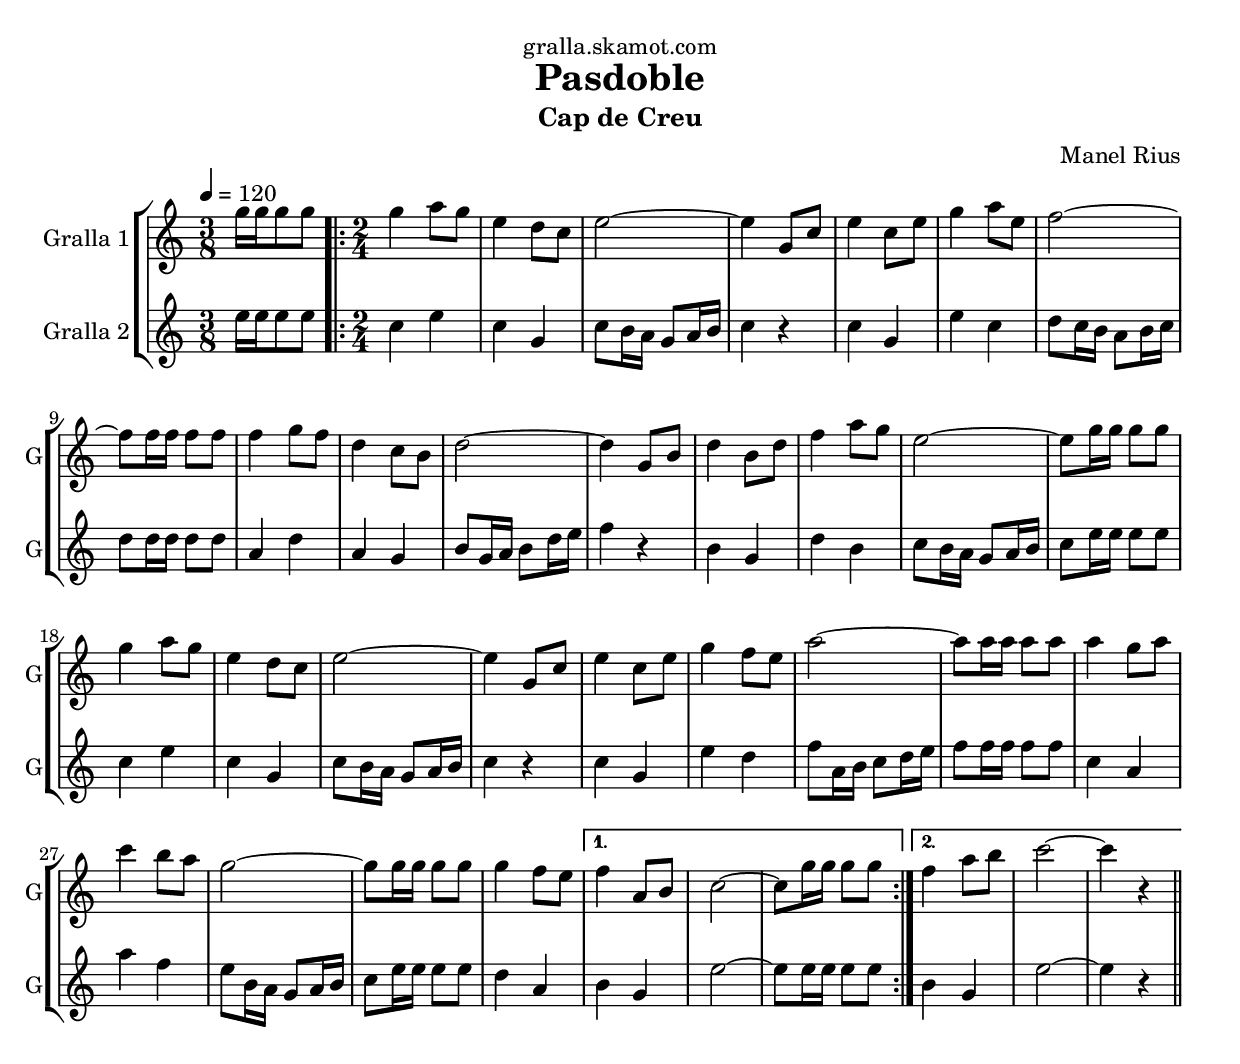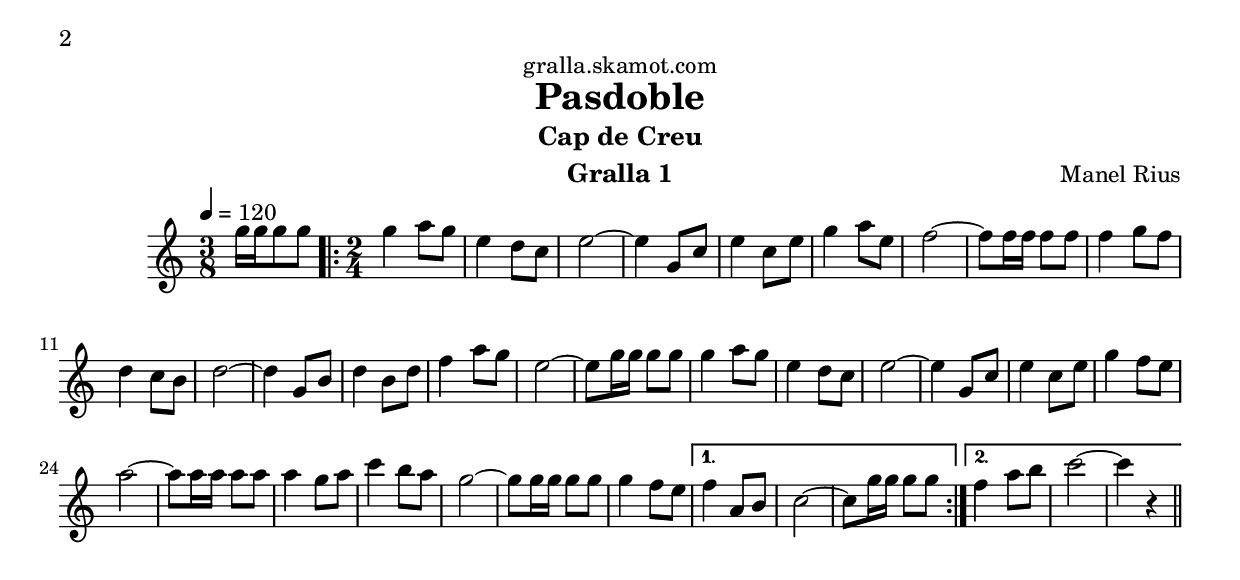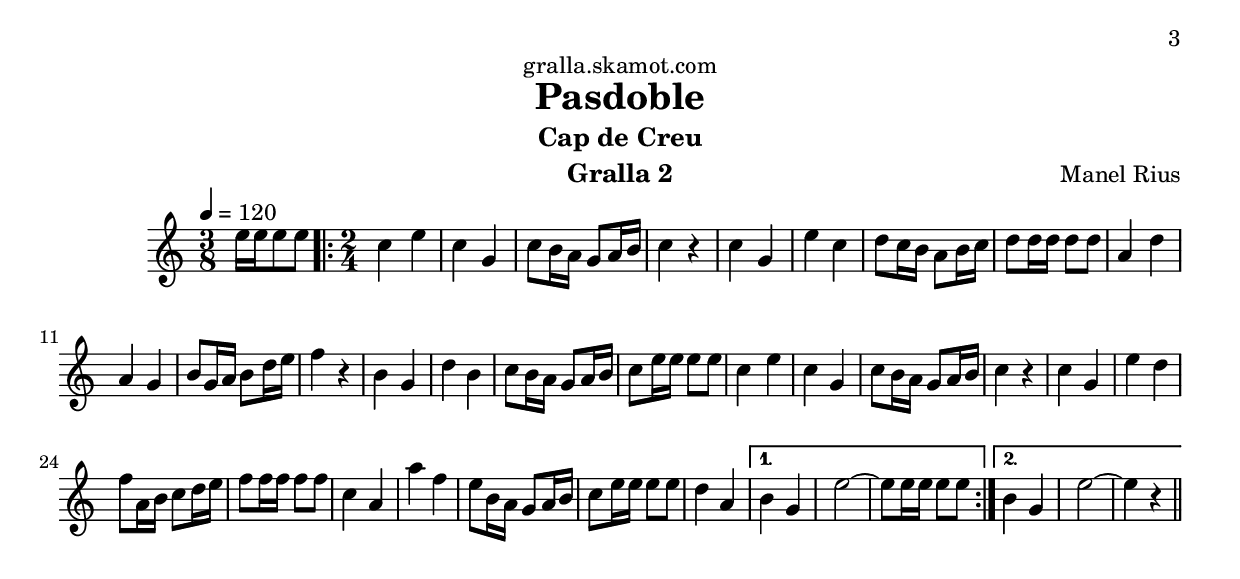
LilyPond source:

\version "2.16.2"

\header {
  dedication="gralla.skamot.com"
  title="Pasdoble"
  subtitle="Cap de Creu"
  subsubtitle=""
  poet=""
  meter=""
  piece=""
  composer="Manel Rius"
  arranger=""
  opus=""
  instrument=""
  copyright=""
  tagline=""
}

liniaroAa =
\relative g''
{
  \tempo 4=120
  \clef treble
  \key c \major
  \time 3/8
  g16 g g8 g  |
  \time 2/4   \repeat volta 2 { g4 a8 g  |
  e4 d8 c  |
  e2 ~  |
  %05
  e4 g,8 c  |
  e4 c8 e  |
  g4 a8 e  |
  f2 ~  |
  f8 f16 f f8 f  |
  %10
  f4 g8 f  |
  d4 c8 b  |
  d2 ~  |
  d4 g,8 b  |
  d4 b8 d  |
  %15
  f4 a8 g  |
  e2 ~  |
  e8 g16 g g8 g  |
  g4 a8 g  |
  e4 d8 c  |
  %20
  e2 ~  |
  e4 g,8 c  |
  e4 c8 e  |
  g4 f8 e  |
  a2 ~  |
  %25
  a8 a16 a a8 a  |
  a4 g8 a  |
  c4 b8 a  |
  g2 ~  |
  g8 g16 g g8 g  |
  %30
  g4 f8 e }
  \alternative { { f4 a,8 b  |
  c2 ~  |
  c8 g'16 g g8 g }
  { f4 a8 b  |
  %35
  c2 ~  |
  c4 r4 } } \bar "||" % kompletite
}

liniaroAb =
\relative e''
{
  \tempo 4=120
  \clef treble
  \key c \major
  \time 3/8
  e16 e e8 e  |
  \time 2/4   \repeat volta 2 { c4 e  |
  c4 g  |
  c8 b16 a g8 a16 b  |
  %05
  c4 r  |
  c4 g  |
  e'4 c  |
  d8 c16 b a8 b16 c  |
  d8 d16 d d8 d  |
  %10
  a4 d  |
  a4 g  |
  b8 g16 a b8 d16 e  |
  f4 r  |
  b,4 g  |
  %15
  d'4 b  |
  c8 b16 a g8 a16 b  |
  c8 e16 e e8 e  |
  c4 e  |
  c4 g  |
  %20
  c8 b16 a g8 a16 b  |
  c4 r  |
  c4 g  |
  e'4 d  |
  f8 a,16 b c8 d16 e  |
  %25
  f8 f16 f f8 f  |
  c4 a  |
  a'4 f  |
  e8 b16 a g8 a16 b  |
  c8 e16 e e8 e  |
  %30
  d4 a }
  \alternative { { b4 g  |
  e'2 ~  |
  e8 e16 e e8 e }
  { b4 g  |
  %35
  e'2 ~  |
  e4 r4 } } \bar "||" % kompletite
}

\bookpart {
  \score {
    \new StaffGroup {
      \override Score.RehearsalMark #'self-alignment-X = #LEFT
      <<
        \new Staff \with {instrumentName = #"Gralla 1" shortInstrumentName = #"G"} \liniaroAa
        \new Staff \with {instrumentName = #"Gralla 2" shortInstrumentName = #"G"} \liniaroAb
      >>
    }
    \layout {}
  }
  \score { \unfoldRepeats
    \new StaffGroup {
      \override Score.RehearsalMark #'self-alignment-X = #LEFT
      <<
        \new Staff \with {instrumentName = #"Gralla 1" shortInstrumentName = #"G"} \liniaroAa
        \new Staff \with {instrumentName = #"Gralla 2" shortInstrumentName = #"G"} \liniaroAb
      >>
    }
    \midi {
      \set Staff.midiInstrument = "oboe"
      \set DrumStaff.midiInstrument = "drums"
    }
  }
}

\bookpart {
  \header {instrument="Gralla 1"}
  \score {
    \new StaffGroup {
      \override Score.RehearsalMark #'self-alignment-X = #LEFT
      <<
        \new Staff \liniaroAa
      >>
    }
    \layout {}
  }
  \score { \unfoldRepeats
    \new StaffGroup {
      \override Score.RehearsalMark #'self-alignment-X = #LEFT
      <<
        \new Staff \liniaroAa
      >>
    }
    \midi {
      \set Staff.midiInstrument = "oboe"
      \set DrumStaff.midiInstrument = "drums"
    }
  }
}

\bookpart {
  \header {instrument="Gralla 2"}
  \score {
    \new StaffGroup {
      \override Score.RehearsalMark #'self-alignment-X = #LEFT
      <<
        \new Staff \liniaroAb
      >>
    }
    \layout {}
  }
  \score { \unfoldRepeats
    \new StaffGroup {
      \override Score.RehearsalMark #'self-alignment-X = #LEFT
      <<
        \new Staff \liniaroAb
      >>
    }
    \midi {
      \set Staff.midiInstrument = "oboe"
      \set DrumStaff.midiInstrument = "drums"
    }
  }
}

